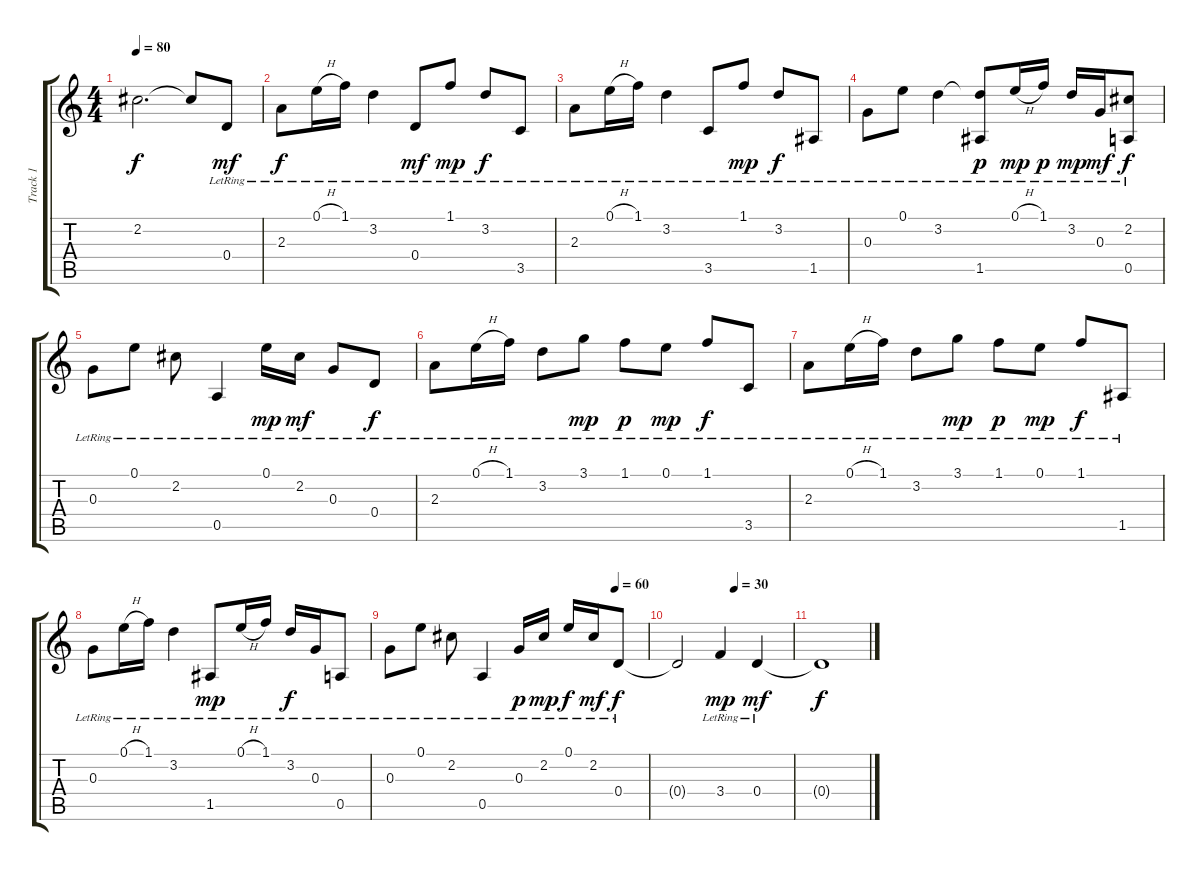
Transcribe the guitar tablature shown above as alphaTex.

\track ("Track 1" "Track 1") {instrument acousticguitarsteel}
\staff {score tabs}
\tuning (E4 B3 G3 D3 A2 E2) {hide}
\ts (4 4)
\tempo 80
\clef g2
\ks c
2.2{t}.2{d dy f} 2.2{t}.8 0.4{lr}.8{dy mf} |
2.3{lr}.8{dy f} 0.1{h lr}.16 1.1{lr}.16 3.2{lr}.4 0.4{lr}.8{dy mf} 1.1{lr}.8{dy mp} 3.2{lr}.8{dy f} 3.5{lr}.8 |
2.3{lr}.8 0.1{h lr}.16 1.1{lr}.16 3.2{lr}.4 3.5{lr}.8 1.1{lr}.8{dy mp} 3.2{lr}.8{dy f} 1.5{lr}.8 |
0.3{lr}.8 0.1{lr}.8 3.2{lr}.4 (3.2{t} 1.5{lr}).8{dy p} 0.1{h lr}.16{dy mp} 1.1{lr}.16{dy p} 3.2{lr}.16{dy mp} 0.3{lr}.16{dy mf} (2.2{lr} 0.5{lr}).8{dy f} |
0.3{lr}.8 0.1{lr}.8 2.2{lr}.8 0.5{lr}.4 0.1{lr}.16{dy mp} 2.2{lr}.16{dy mf} 0.3{lr}.8 0.4{lr}.8{dy f} |
2.3{lr}.8 0.1{h lr}.16 1.1{lr}.16 3.2{lr}.8 3.1{lr}.8{dy mp} 1.1{lr}.8{dy p} 0.1{lr}.8{dy mp} 1.1{lr}.8{dy f} 3.5{lr}.8 |
2.3{lr}.8 0.1{h lr}.16 1.1{lr}.16 3.2{lr}.8 3.1{lr}.8{dy mp} 1.1{lr}.8{dy p} 0.1{lr}.8{dy mp} 1.1{lr}.8{dy f} 1.5{lr}.8 |
0.3{lr}.8 0.1{h lr}.16 1.1{lr}.16 3.2{lr}.4 1.5{lr}.8{dy mp} 0.1{h lr}.16 1.1{lr}.16 3.2{lr}.16{dy f} 0.3{lr}.16 0.5{lr}.8 |
\tempo (60 0.875)
0.3{lr}.8 0.1{lr}.8 2.2{lr}.8 0.5{lr}.4 0.3{lr}.16{dy p} 2.2{lr}.16{dy mp} 0.1{lr}.16{dy f} 2.2{lr}.16{dy mf} 0.4{lr}.8{dy f} |
\tempo (30 0.5)
0.4{t}.2 3.4{lr}.4{dy mp} 0.4{lr}.4{dy mf} |
0.4{t}.1{dy f}
